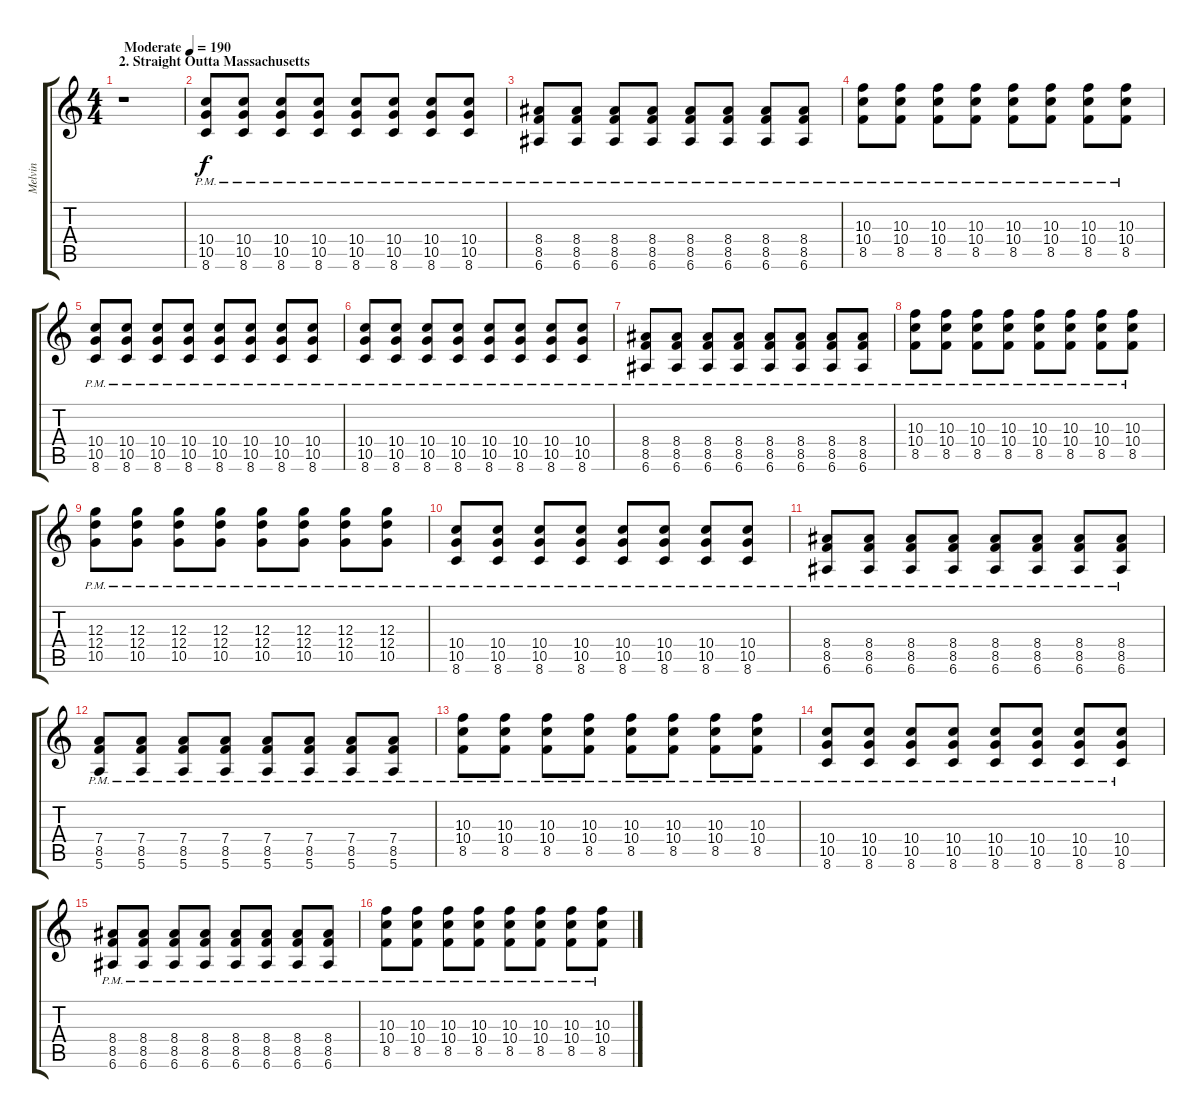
\track ("Melvin" "Melvin") {instrument overdrivenguitar}
\staff {score tabs}
\tuning (E4 B3 G3 D3 A2 E2) {hide}
\ts (4 4)
\section ("" "2. Straight Outta Massachusetts")
\tempo (190 "Moderate")
\clef g2
\ks c
r.1{dy f instrument overdrivenguitar} |
(10.4{pm} 10.5{pm} 8.6{pm}).8 (10.4{pm} 10.5{pm} 8.6{pm}).8 (10.4{pm} 10.5{pm} 8.6{pm}).8 (10.4{pm} 10.5{pm} 8.6{pm}).8 (10.4{pm} 10.5{pm} 8.6{pm}).8 (10.4{pm} 10.5{pm} 8.6{pm}).8 (10.4{pm} 10.5{pm} 8.6{pm}).8 (10.4{pm} 10.5{pm} 8.6{pm}).8 |
(8.4{pm} 8.5{pm} 6.6{pm}).8 (8.4{pm} 8.5{pm} 6.6{pm}).8 (8.4{pm} 8.5{pm} 6.6{pm}).8 (8.4{pm} 8.5{pm} 6.6{pm}).8 (8.4{pm} 8.5{pm} 6.6{pm}).8 (8.4{pm} 8.5{pm} 6.6{pm}).8 (8.4{pm} 8.5{pm} 6.6{pm}).8 (8.4{pm} 8.5{pm} 6.6{pm}).8 |
(10.3{pm} 10.4{pm} 8.5{pm}).8 (10.3{pm} 10.4{pm} 8.5{pm}).8 (10.3{pm} 10.4{pm} 8.5{pm}).8 (10.3{pm} 10.4{pm} 8.5{pm}).8 (10.3{pm} 10.4{pm} 8.5{pm}).8 (10.3{pm} 10.4{pm} 8.5{pm}).8 (10.3{pm} 10.4{pm} 8.5{pm}).8 (10.3{pm} 10.4{pm} 8.5{pm}).8 |
(10.4{pm} 10.5{pm} 8.6{pm}).8 (10.4{pm} 10.5{pm} 8.6{pm}).8 (10.4{pm} 10.5{pm} 8.6{pm}).8 (10.4{pm} 10.5{pm} 8.6{pm}).8 (10.4{pm} 10.5{pm} 8.6{pm}).8 (10.4{pm} 10.5{pm} 8.6{pm}).8 (10.4{pm} 10.5{pm} 8.6{pm}).8 (10.4{pm} 10.5{pm} 8.6{pm}).8 |
(10.4{pm} 10.5{pm} 8.6{pm}).8 (10.4{pm} 10.5{pm} 8.6{pm}).8 (10.4{pm} 10.5{pm} 8.6{pm}).8 (10.4{pm} 10.5{pm} 8.6{pm}).8 (10.4{pm} 10.5{pm} 8.6{pm}).8 (10.4{pm} 10.5{pm} 8.6{pm}).8 (10.4{pm} 10.5{pm} 8.6{pm}).8 (10.4{pm} 10.5{pm} 8.6{pm}).8 |
(8.4{pm} 8.5{pm} 6.6{pm}).8 (8.4{pm} 8.5{pm} 6.6{pm}).8 (8.4{pm} 8.5{pm} 6.6{pm}).8 (8.4{pm} 8.5{pm} 6.6{pm}).8 (8.4{pm} 8.5{pm} 6.6{pm}).8 (8.4{pm} 8.5{pm} 6.6{pm}).8 (8.4{pm} 8.5{pm} 6.6{pm}).8 (8.4{pm} 8.5{pm} 6.6{pm}).8 |
(10.3{pm} 10.4{pm} 8.5{pm}).8 (10.3{pm} 10.4{pm} 8.5{pm}).8 (10.3{pm} 10.4{pm} 8.5{pm}).8 (10.3{pm} 10.4{pm} 8.5{pm}).8 (10.3{pm} 10.4{pm} 8.5{pm}).8 (10.3{pm} 10.4{pm} 8.5{pm}).8 (10.3{pm} 10.4{pm} 8.5{pm}).8 (10.3{pm} 10.4{pm} 8.5{pm}).8 |
(12.3{pm} 12.4{pm} 10.5{pm}).8 (12.3{pm} 12.4{pm} 10.5{pm}).8 (12.3{pm} 12.4{pm} 10.5{pm}).8 (12.3{pm} 12.4{pm} 10.5{pm}).8 (12.3{pm} 12.4{pm} 10.5{pm}).8 (12.3{pm} 12.4{pm} 10.5{pm}).8 (12.3{pm} 12.4{pm} 10.5{pm}).8 (12.3{pm} 12.4{pm} 10.5{pm}).8 |
(10.4{pm} 10.5{pm} 8.6{pm}).8 (10.4{pm} 10.5{pm} 8.6{pm}).8 (10.4{pm} 10.5{pm} 8.6{pm}).8 (10.4{pm} 10.5{pm} 8.6{pm}).8 (10.4{pm} 10.5{pm} 8.6{pm}).8 (10.4{pm} 10.5{pm} 8.6{pm}).8 (10.4{pm} 10.5{pm} 8.6{pm}).8 (10.4{pm} 10.5{pm} 8.6{pm}).8 |
(8.4{pm} 8.5{pm} 6.6{pm}).8 (8.4{pm} 8.5{pm} 6.6{pm}).8 (8.4{pm} 8.5{pm} 6.6{pm}).8 (8.4{pm} 8.5{pm} 6.6{pm}).8 (8.4{pm} 8.5{pm} 6.6{pm}).8 (8.4{pm} 8.5{pm} 6.6{pm}).8 (8.4{pm} 8.5{pm} 6.6{pm}).8 (8.4{pm} 8.5{pm} 6.6{pm}).8 |
(7.4{pm} 8.5{pm} 5.6{pm}).8 (7.4{pm} 8.5{pm} 5.6{pm}).8 (7.4{pm} 8.5{pm} 5.6{pm}).8 (7.4{pm} 8.5{pm} 5.6{pm}).8 (7.4{pm} 8.5{pm} 5.6{pm}).8 (7.4{pm} 8.5{pm} 5.6{pm}).8 (7.4{pm} 8.5{pm} 5.6{pm}).8 (7.4{pm} 8.5{pm} 5.6{pm}).8 |
(10.3{pm} 10.4{pm} 8.5{pm}).8 (10.3{pm} 10.4{pm} 8.5{pm}).8 (10.3{pm} 10.4{pm} 8.5{pm}).8 (10.3{pm} 10.4{pm} 8.5{pm}).8 (10.3{pm} 10.4{pm} 8.5{pm}).8 (10.3{pm} 10.4{pm} 8.5{pm}).8 (10.3{pm} 10.4{pm} 8.5{pm}).8 (10.3{pm} 10.4{pm} 8.5{pm}).8 |
(10.4{pm} 10.5{pm} 8.6{pm}).8 (10.4{pm} 10.5{pm} 8.6{pm}).8 (10.4{pm} 10.5{pm} 8.6{pm}).8 (10.4{pm} 10.5{pm} 8.6{pm}).8 (10.4{pm} 10.5{pm} 8.6{pm}).8 (10.4{pm} 10.5{pm} 8.6{pm}).8 (10.4{pm} 10.5{pm} 8.6{pm}).8 (10.4{pm} 10.5{pm} 8.6{pm}).8 |
(8.4{pm} 8.5{pm} 6.6{pm}).8 (8.4{pm} 8.5{pm} 6.6{pm}).8 (8.4{pm} 8.5{pm} 6.6{pm}).8 (8.4{pm} 8.5{pm} 6.6{pm}).8 (8.4{pm} 8.5{pm} 6.6{pm}).8 (8.4{pm} 8.5{pm} 6.6{pm}).8 (8.4{pm} 8.5{pm} 6.6{pm}).8 (8.4{pm} 8.5{pm} 6.6{pm}).8 |
(10.3{pm} 10.4{pm} 8.5{pm}).8 (10.3{pm} 10.4{pm} 8.5{pm}).8 (10.3{pm} 10.4{pm} 8.5{pm}).8 (10.3{pm} 10.4{pm} 8.5{pm}).8 (10.3{pm} 10.4{pm} 8.5{pm}).8 (10.3{pm} 10.4{pm} 8.5{pm}).8 (10.3{pm} 10.4{pm} 8.5{pm}).8 (10.3{pm} 10.4{pm} 8.5{pm}).8
